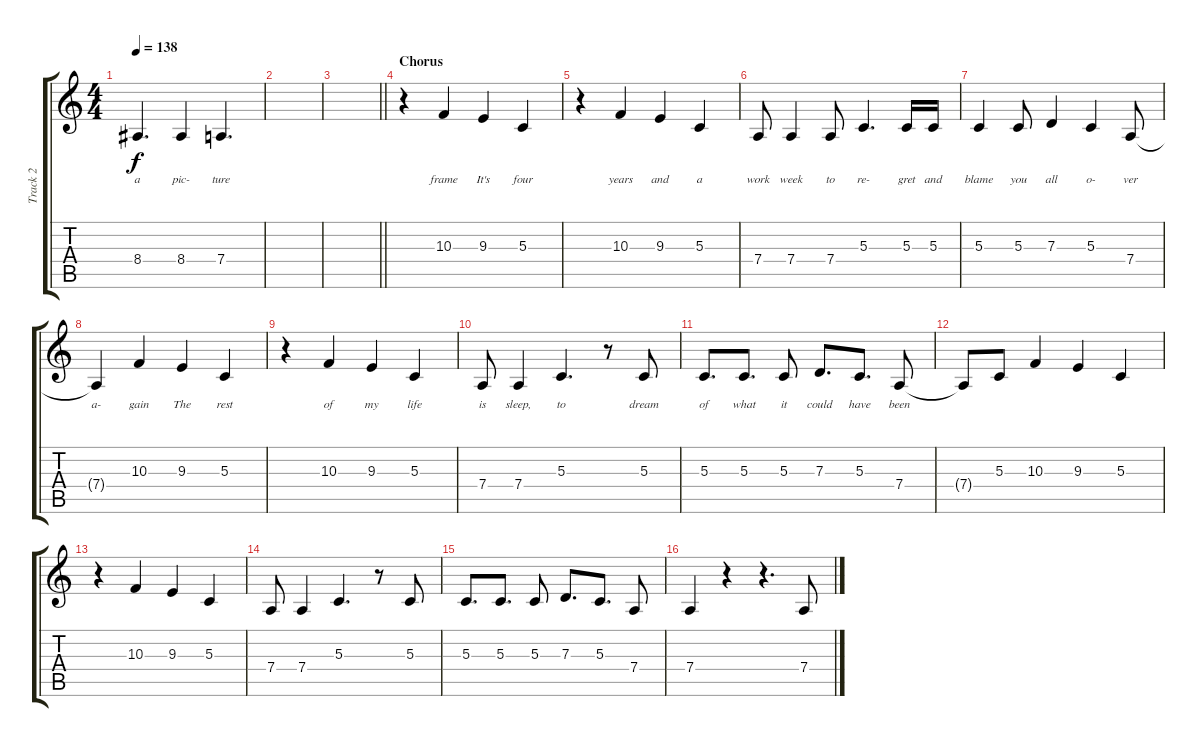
\track ("Track 2" "Track 2") {instrument clarinet}
\staff {score tabs}
\tuning (E4 B3 G3 D3 A2 D2) {hide}
\ts (4 4)
\tempo 138
\clef g2
\ks c
8.4.4{d lyrics (0 "a") lyrics (1 "") lyrics (2 "") lyrics (3 "") lyrics (4 "") dy f} 8.4.4{lyrics (0 "pic-") lyrics (1 "") lyrics (2 "") lyrics (3 "") lyrics (4 "")} 7.4.4{d lyrics (0 "ture") lyrics (1 "") lyrics (2 "") lyrics (3 "") lyrics (4 "")} |
|
\barLineRight lightlight
|
\section ("" "Chorus")
r.4 10.3.4{lyrics (0 "frame") lyrics (1 "") lyrics (2 "") lyrics (3 "") lyrics (4 "")} 9.3.4{lyrics (0 "It's") lyrics (1 "") lyrics (2 "") lyrics (3 "") lyrics (4 "")} 5.3.4{lyrics (0 "four") lyrics (1 "") lyrics (2 "") lyrics (3 "") lyrics (4 "")} |
r.4 10.3.4{lyrics (0 "years") lyrics (1 "") lyrics (2 "") lyrics (3 "") lyrics (4 "")} 9.3.4{lyrics (0 "and") lyrics (1 "") lyrics (2 "") lyrics (3 "") lyrics (4 "")} 5.3.4{lyrics (0 "a") lyrics (1 "") lyrics (2 "") lyrics (3 "") lyrics (4 "")} |
7.4.8{lyrics (0 "work") lyrics (1 "") lyrics (2 "") lyrics (3 "") lyrics (4 "")} 7.4.4{lyrics (0 "week") lyrics (1 "") lyrics (2 "") lyrics (3 "") lyrics (4 "")} 7.4.8{lyrics (0 "to") lyrics (1 "") lyrics (2 "") lyrics (3 "") lyrics (4 "")} 5.3.4{d lyrics (0 "re-") lyrics (1 "") lyrics (2 "") lyrics (3 "") lyrics (4 "")} 5.3.16{lyrics (0 "gret") lyrics (1 "") lyrics (2 "") lyrics (3 "") lyrics (4 "")} 5.3.16{lyrics (0 "and") lyrics (1 "") lyrics (2 "") lyrics (3 "") lyrics (4 "")} |
5.3.4{lyrics (0 "blame") lyrics (1 "") lyrics (2 "") lyrics (3 "") lyrics (4 "")} 5.3.8{lyrics (0 "you") lyrics (1 "") lyrics (2 "") lyrics (3 "") lyrics (4 "")} 7.3.4{lyrics (0 "all") lyrics (1 "") lyrics (2 "") lyrics (3 "") lyrics (4 "")} 5.3.4{lyrics (0 "o-") lyrics (1 "") lyrics (2 "") lyrics (3 "") lyrics (4 "")} 7.4.8{lyrics (0 "ver") lyrics (1 "") lyrics (2 "") lyrics (3 "") lyrics (4 "")} |
7.4{t}.4{lyrics (0 "a-") lyrics (1 "") lyrics (2 "") lyrics (3 "") lyrics (4 "")} 10.3.4{lyrics (0 "gain") lyrics (1 "") lyrics (2 "") lyrics (3 "") lyrics (4 "")} 9.3.4{lyrics (0 "The") lyrics (1 "") lyrics (2 "") lyrics (3 "") lyrics (4 "")} 5.3.4{lyrics (0 "rest") lyrics (1 "") lyrics (2 "") lyrics (3 "") lyrics (4 "")} |
r.4 10.3.4{lyrics (0 "of") lyrics (1 "") lyrics (2 "") lyrics (3 "") lyrics (4 "")} 9.3.4{lyrics (0 "my") lyrics (1 "") lyrics (2 "") lyrics (3 "") lyrics (4 "")} 5.3.4{lyrics (0 "life") lyrics (1 "") lyrics (2 "") lyrics (3 "") lyrics (4 "")} |
7.4.8{lyrics (0 "is") lyrics (1 "") lyrics (2 "") lyrics (3 "") lyrics (4 "")} 7.4.4{lyrics (0 "sleep,") lyrics (1 "") lyrics (2 "") lyrics (3 "") lyrics (4 "")} 5.3.4{d lyrics (0 "to") lyrics (1 "") lyrics (2 "") lyrics (3 "") lyrics (4 "")} r.8 5.3.8{lyrics (0 "dream") lyrics (1 "") lyrics (2 "") lyrics (3 "") lyrics (4 "")} |
5.3.8{d lyrics (0 "of") lyrics (1 "") lyrics (2 "") lyrics (3 "") lyrics (4 "")} 5.3.8{d lyrics (0 "what") lyrics (1 "") lyrics (2 "") lyrics (3 "") lyrics (4 "")} 5.3.8{lyrics (0 "it") lyrics (1 "") lyrics (2 "") lyrics (3 "") lyrics (4 "")} 7.3.8{d lyrics (0 "could") lyrics (1 "") lyrics (2 "") lyrics (3 "") lyrics (4 "")} 5.3.8{d lyrics (0 "have") lyrics (1 "") lyrics (2 "") lyrics (3 "") lyrics (4 "")} 7.4.8{lyrics (0 "been") lyrics (1 "") lyrics (2 "") lyrics (3 "") lyrics (4 "")} |
7.4{t}.8 5.3.8 10.3.4 9.3.4 5.3.4 |
r.4 10.3.4 9.3.4 5.3.4 |
7.4.8 7.4.4 5.3.4{d} r.8 5.3.8 |
5.3.8{d} 5.3.8{d} 5.3.8 7.3.8{d} 5.3.8{d} 7.4.8 |
7.4.4 r.4 r.4{d} 7.4.8
